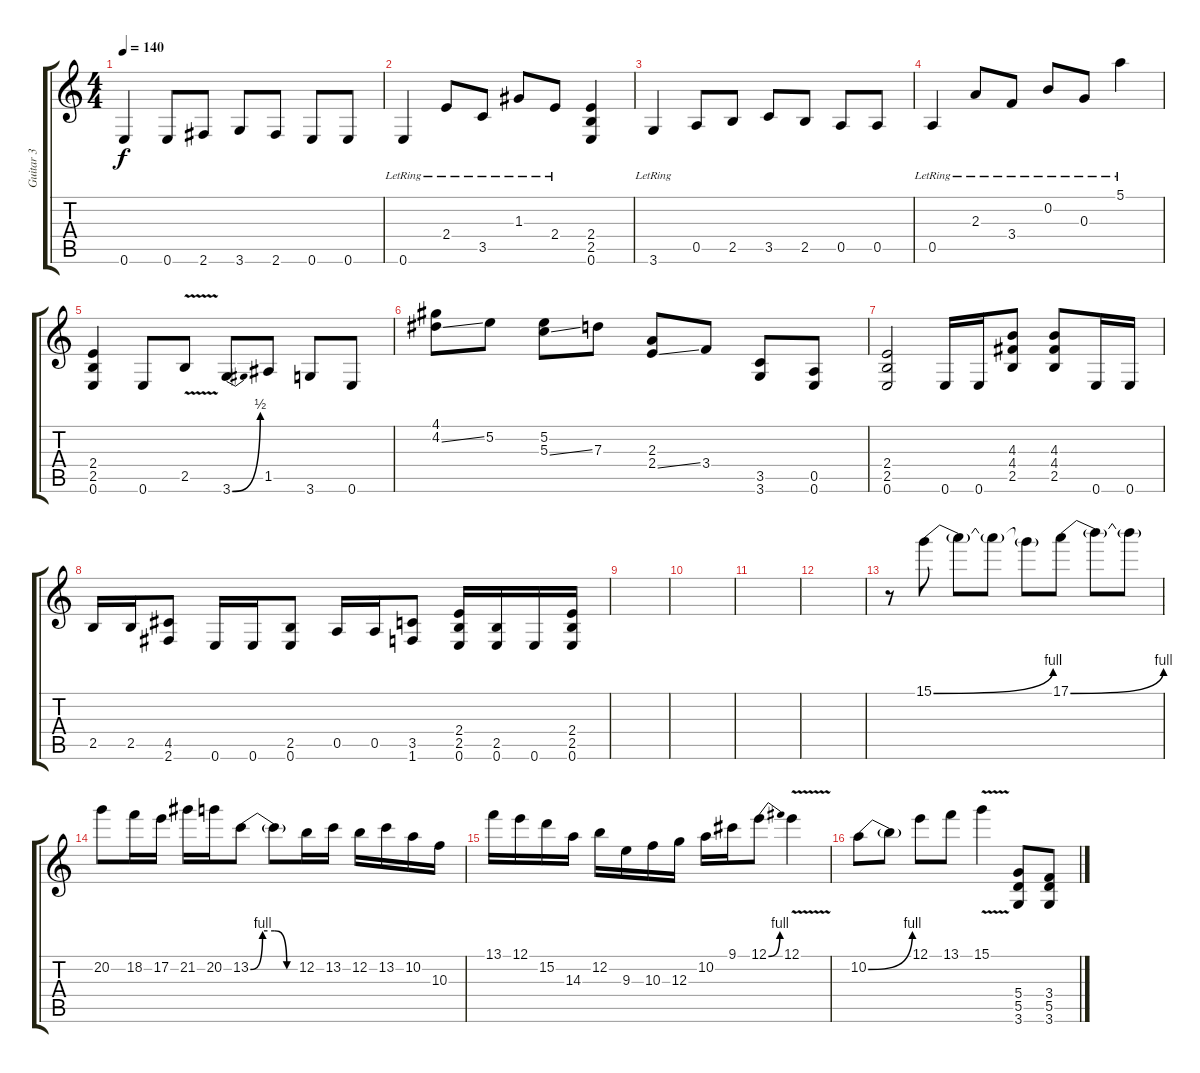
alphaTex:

\track ("Guitar 3" "Guitar 3") {instrument overdrivenguitar}
\staff {score tabs}
\tuning (E4 B3 G3 D3 A2 E2) {hide}
\ts (4 4)
\tempo 140
\clef g2
\ks c
0.6.4{dy f instrument acousticguitarsteel} 0.6.8 2.6.8 3.6.8 2.6.8 0.6.8 0.6.8 |
0.6{lr}.4 2.4{lr}.8 3.5{lr}.8 1.3{lr}.8 2.4{lr}.8 (2.4 2.5 0.6).4 |
3.6{lr}.4 0.5.8 2.5.8 3.5.8 2.5.8 0.5.8 0.5.8 |
0.5{lr}.4 2.3{lr}.8 3.4{lr}.8 0.2{lr}.8 0.3{lr}.8 5.1{lr}.4 |
(2.4 2.5 0.6).4 0.6.8 2.5{v}.8 3.6{be (bend 0 0 60 2)}.8 1.5.8 3.6.8 0.6.8 |
(4.1 4.2{ss}).8 5.2.8 (5.2 5.3{ss}).8 7.3.8 (2.3 2.4{ss}).8 3.4.8 (3.5 3.6).8 (0.5 0.6).8 |
(2.4 2.5 0.6).2 0.6.16{instrument overdrivenguitar} 0.6.16 (4.3 4.4 2.5).8 (4.3 4.4 2.5).8 0.6.16 0.6.16 |
2.5.16 2.5.16 (4.5 2.6).8 0.6.16 0.6.16 (2.5 0.6).8 0.5.16 0.5.16 (3.5 1.6).8 (2.4 2.5 0.6).16 (2.5 0.6).16 0.6.16 (2.4 2.5 0.6).16 |
|
|
|
|
r.8 15.1{be (bend 0 0 60 4)}.8 15.1{t}.8 15.1{t}.8 15.1{t}.8 17.1{be (bend 0 0 60 4)}.8 17.1{t}.8 17.1{t}.8 |
20.2.8 18.2.16 17.2.16 21.2.16 20.2.16 13.2{be (custom 0 0 15 4 30 4 45 0 60 0)}.8 13.2{t}.8 12.2.16 13.2.16 12.2.16 13.2.16 10.2.16 10.3.16 |
13.1.16 12.1.16 15.2.16 14.3.16 12.2.16 9.3.16 10.3.16 12.3.16 10.2.16 9.1.16 12.1{be (bend 0 0 60 4)}.8 12.1{v}.4 |
10.2{be (bend 0 0 60 4)}.8 10.2{t}.8 12.1.8 13.1.8 15.1{v}.4 (5.4 5.5 3.6).8 (3.4 5.5 3.6).8
